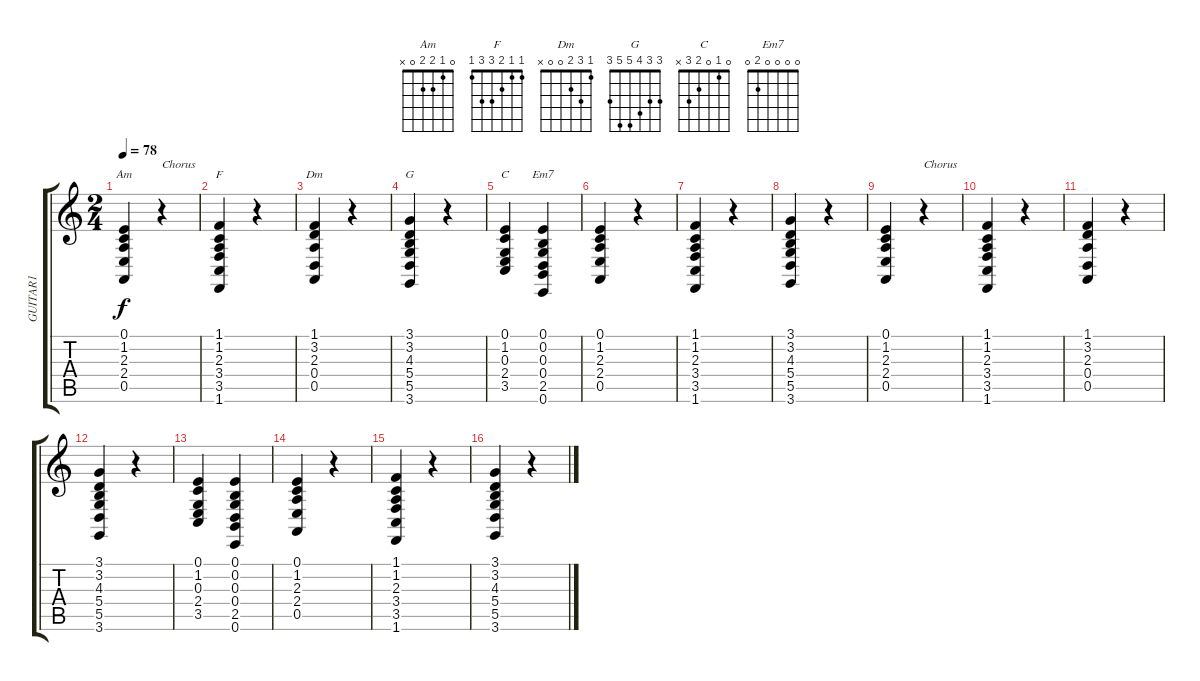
\track ("GUITAR1" "GUITAR1") {instrument acousticgrandpiano}
\staff {score tabs}
\tuning (E4 B3 G3 D3 A2 E2) {hide}
\chord ("Am" 0 1 2 2 0 x)
\chord ("F" 1 1 2 3 3 1)
\chord ("Dm" 1 3 2 0 0 x)
\chord ("G" 3 3 4 5 5 3)
\chord ("C" 0 1 0 2 3 x)
\chord ("Em7" 0 0 0 0 2 0)
\ts (2 4)
\tempo 78
\clef g2
\ks c
(0.1 1.2 2.3 2.4 0.5).4{ch "Am" dy f} r.4{txt "Chorus"} |
(1.1 1.2 2.3 3.4 3.5 1.6).4{ch "F"} r.4 |
(1.1 3.2 2.3 0.4 0.5).4{ch "Dm"} r.4 |
(3.1 3.2 4.3 5.4 5.5 3.6).4{ch "G"} r.4 |
(0.1 1.2 0.3 2.4 3.5).4{ch "C"} (0.1 0.2 0.3 0.4 2.5 0.6).4{ch "Em7"} |
(0.1 1.2 2.3 2.4 0.5).4 r.4 |
(1.1 1.2 2.3 3.4 3.5 1.6).4 r.4 |
(3.1 3.2 4.3 5.4 5.5 3.6).4 r.4 |
(0.1 1.2 2.3 2.4 0.5).4 r.4{txt "Chorus"} |
(1.1 1.2 2.3 3.4 3.5 1.6).4 r.4 |
(1.1 3.2 2.3 0.4 0.5).4 r.4 |
(3.1 3.2 4.3 5.4 5.5 3.6).4 r.4 |
(0.1 1.2 0.3 2.4 3.5).4 (0.1 0.2 0.3 0.4 2.5 0.6).4 |
(0.1 1.2 2.3 2.4 0.5).4 r.4 |
(1.1 1.2 2.3 3.4 3.5 1.6).4 r.4 |
(3.1 3.2 4.3 5.4 5.5 3.6).4 r.4
